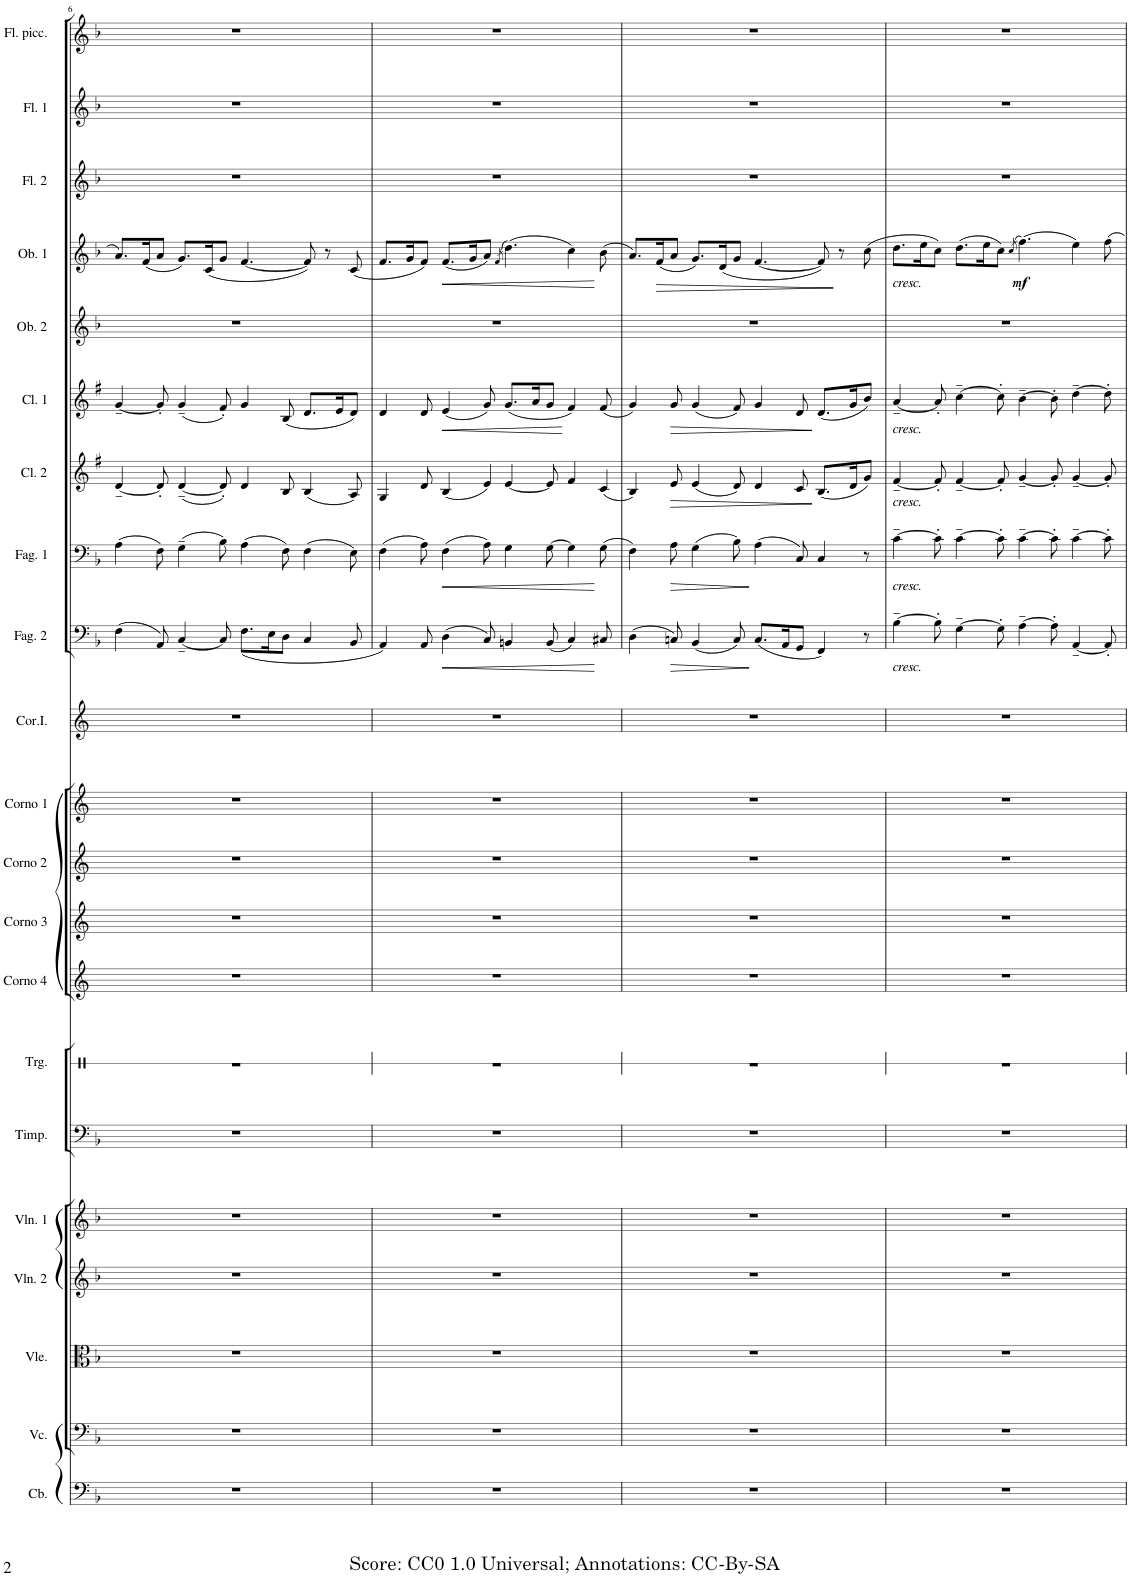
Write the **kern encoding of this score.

**kern	**kern	**kern	**kern	**kern	**kern	**kern	**kern	**kern	**kern	**kern	**kern	**kern	**dynam	**kern	**dynam	**kern	**dynam	**kern	**dynam	**kern	**kern	**dynam	**kern	**kern	**kern
*part21	*part20	*part19	*part18	*part17	*part16	*part15	*part14	*part13	*part12	*part11	*part10	*part9	*part9	*part8	*part8	*part7	*part7	*part6	*part6	*part5	*part4	*part4	*part3	*part2	*part1
*staff21	*staff20	*staff19	*staff18	*staff17	*staff16	*staff15	*staff14	*staff13	*staff12	*staff11	*staff10	*staff9	*staff9	*staff8	*staff8	*staff7	*staff7	*staff6	*staff6	*staff5	*staff4	*staff4	*staff3	*staff2	*staff1
*I"Contrabassi	*I"Violoncelli	*I"Viole	*I"Violini 2	*I"Violini  1	*I"Timpani	*I"Triangolo	*I"Corno in F 4	*I"Corno in F 3	*I"Corno in F 2	*I"Corno in F 1	*I"Corno Inglese	*I"Fagotto 2	*	*I"Fagotto 1	*	*I"Bb Clarinetto 2	*	*I"Bb Clarinetto 1	*	*I"Oboe 2	*I"Oboe 1	*	*I"Flauto 2	*I"Flauto 1	*I"Flauto Piccolo
*I'Cb.	*I'Vc.	*I'Vle.	*I'Vln. 2	*I'Vln. 1	*I'Timp.	*I'Trg.	*I'Corno 4	*I'Corno 3	*I'Corno 2	*I'Corno 1	*I'Cor.I.	*I'Fag. 2	*	*I'Fag. 1	*	*I'Cl. 2	*	*I'Cl. 1	*	*I'Ob. 2	*I'Ob. 1	*	*I'Fl. 2	*I'Fl. 1	*I'Fl. picc.
!!LO:PB:g=z
*clefF4	*clefF4	*clefC3	*clefG2	*clefG2	*clefF4	*clefX	*clefG2	*clefG2	*clefG2	*clefG2	*clefG2	*clefF4	*	*clefF4	*	*clefG2	*	*clefG2	*	*clefG2	*clefG2	*	*clefG2	*clefG2	*clefG2
*Trd7c12	*	*	*	*	*	*	*Trd4c7	*Trd4c7	*Trd4c7	*Trd4c7	*Trd4c7	*	*	*	*	*Trd1c2	*	*Trd1c2	*	*	*	*	*	*	*Trd-7c-12
*k[b-]	*k[b-]	*k[b-]	*k[b-]	*k[b-]	*k[b-]	*k[]	*k[]	*k[]	*k[]	*k[]	*k[]	*k[b-]	*	*k[b-]	*	*k[f#]	*	*k[f#]	*	*k[b-]	*k[b-]	*	*k[b-]	*k[b-]	*k[b-]
*M12/8	*M12/8	*M12/8	*M12/8	*M12/8	*M12/8	*M12/8	*M12/8	*M12/8	*M12/8	*M12/8	*M12/8	*M12/8	*	*M12/8	*	*M12/8	*	*M12/8	*	*M12/8	*M12/8	*	*M12/8	*M12/8	*M12/8
=6	=6	=6	=6	=6	=6	=6	=6	=6	=6	=6	=6	=6	=6	=6	=6	=6	=6	=6	=6	=6	=6	=6	=6	=6	=6
1.r	1.r	1.r	1.r	1.r	1.r	1.r	1.r	1.r	1.r	1.r	1.r	(4F\	.	(4A\	.	[<4d~/	.	[4g~/	.	1.r	8.a/L	.	1.r	1.r	1.r
.	.	.	.	.	.	.	.	.	.	.	.	.	.	.	.	.	.	.	.	.	(16f/K	.	.	.	.
.	.	.	.	.	.	.	.	.	.	.	.	8AA/)	.	8F\)	.	8d'/]	.	8g'/]	.	.	8a/J	.	.	.	.
.	.	.	.	.	.	.	.	.	.	.	.	[4C~/	.	(>4G~>\	.	([<4d~/	.	(4g~/	.	.	8.g/L)	.	.	.	.
.	.	.	.	.	.	.	.	.	.	.	.	.	.	.	.	.	.	.	.	.	(16c/K	.	.	.	.
.	.	.	.	.	.	.	.	.	.	.	.	8C/]	.	8B-\)	.	8d'/])	.	8f#'/)	.	.	8g/J	.	.	.	.
.	.	.	.	.	.	.	.	.	.	.	.	(<8.F\L	.	(4A\	.	4d/	.	4g/	.	.	[4.f/	.	.	.	.
.	.	.	.	.	.	.	.	.	.	.	.	16E\K	.	.	.	.	.	.	.	.	.	.	.	.	.
.	.	.	.	.	.	.	.	.	.	.	.	8D\J	.	8F\)	.	8B/	.	(8B/	.	.	.	.	.	.	.
.	.	.	.	.	.	.	.	.	.	.	.	4C/	.	(4F\	.	(4B/	.	8.d/L	.	.	8f/])	.	.	.	.
.	.	.	.	.	.	.	.	.	.	.	.	.	.	.	.	.	.	.	.	.	8r	.	.	.	.
.	.	.	.	.	.	.	.	.	.	.	.	.	.	.	.	.	.	16e/K	.	.	.	.	.	.	.
.	.	.	.	.	.	.	.	.	.	.	.	8BB-/	.	8E\)	.	8A/)	.	8d/J)	.	.	(8c/	.	.	.	.
=7	=7	=7	=7	=7	=7	=7	=7	=7	=7	=7	=7	=7	=7	=7	=7	=7	=7	=7	=7	=7	=7	=7	=7	=7	=7
1.r	1.r	1.r	1.r	1.r	1.r	1.r	1.r	1.r	1.r	1.r	1.r	4AA/)	.	(4F\	.	4G/	.	4d/	.	1.r	8.f/L	.	1.r	1.r	1.r
.	.	.	.	.	.	.	.	.	.	.	.	.	.	.	.	.	.	.	.	.	16g/K	.	.	.	.
.	.	.	.	.	.	.	.	.	.	.	.	8AA/	.	8A\)	.	8d/	.	8d/	.	.	8f/J)	.	.	.	.
!	!	!	!	!	!	!	!	!	!	!	!	!	!LO:HP:b	!	!LO:HP:b	!	!	!	!LO:HP:b	!	!	!LO:HP:b	!	!	!
.	.	.	.	.	.	.	.	.	.	.	.	(4D\	<	(4F\	<	(4B/	.	(4e/	<	.	(8.f/L	<	.	.	.
.	.	.	.	.	.	.	.	.	.	.	.	.	.	.	.	.	.	.	.	.	16g/K	.	.	.	.
.	.	.	.	.	.	.	.	.	.	.	.	8C/)	.	8A\)	.	8e/)	.	8g/)	.	.	8a/J)	.	.	.	.
.	.	.	.	.	.	.	.	.	.	.	.	.	.	.	.	.	.	.	.	.	(>8qf/	.	.	.	.
.	.	.	.	.	.	.	.	.	.	.	.	4BBn/	.	4G\	.	[4e/	.	(8.g/L	.	.	(4.dd\)	.	.	.	.
.	.	.	.	.	.	.	.	.	.	.	.	.	.	.	.	.	.	16a/K	.	.	.	.	.	.	.
.	.	.	.	.	.	.	.	.	.	.	.	(8BB/	.	[8G\	.	8e/]	.	8g/J	.	.	.	.	.	.	.
.	.	.	.	.	.	.	.	.	.	.	.	4C/)	.	4G\]	.	4f#/	.	4f#/)	[	.	4cc\)	.	.	.	.
.	.	.	.	.	.	.	.	.	.	.	.	8C#X/	[	(8G\	[	(8c/	.	(8f#/	.	.	(8b-\	[	.	.	.
=8	=8	=8	=8	=8	=8	=8	=8	=8	=8	=8	=8	=8	=8	=8	=8	=8	=8	=8	=8	=8	=8	=8	=8	=8	=8
1.r	1.r	1.r	1.r	1.r	1.r	1.r	1.r	1.r	1.r	1.r	1.r	(4D\	.	4F\)	.	4B/)	.	4g/)	.	1.r	8.a/L)	.	1.r	1.r	1.r
!	!	!	!	!	!	!	!	!	!	!	!	!	!	!	!	!	!	!	!	!	!	!LO:HP:b	!	!	!
.	.	.	.	.	.	.	.	.	.	.	.	.	.	.	.	.	.	.	.	.	(16f/K	>	.	.	.
!	!	!	!	!	!	!	!	!	!	!	!	!	!LO:HP:b	!	!LO:HP:b	!	!LO:HP:b	!	!LO:HP:b	!	!	!	!	!	!
.	.	.	.	.	.	.	.	.	.	.	.	8Cn/)	>	8A\	>	8e/	>	8g/	>	.	8a/J	.	.	.	.
.	.	.	.	.	.	.	.	.	.	.	.	(4BB-/	.	(4G\	.	(4e/	.	(4g/	.	.	8.g/L)	.	.	.	.
.	.	.	.	.	.	.	.	.	.	.	.	.	.	.	.	.	.	.	.	.	(16d/K	.	.	.	.
.	.	.	.	.	.	.	.	.	.	.	.	8C/)	.	8B-\)	.	8d/)	.	8f#/)	.	.	8g/J	.	.	.	.
.	.	.	.	.	.	.	.	.	.	.	.	(8.C/L	]	(4A\	]	4d/	.	4g/	.	.	[4.f/	.	.	.	.
.	.	.	.	.	.	.	.	.	.	.	.	16AA/K	.	.	.	.	.	.	.	.	.	.	.	.	.
.	.	.	.	.	.	.	.	.	.	.	.	8GG/J	.	8C/)	.	8c/	.	8d/	.	.	.	.	.	.	.
.	.	.	.	.	.	.	.	.	.	.	.	4FF/)	.	4C/	.	(8.B/L	]	(8.d/L	]	.	8f/])	.	.	.	.
.	.	.	.	.	.	.	.	.	.	.	.	.	.	.	.	.	.	.	.	.	8r	]	.	.	.
.	.	.	.	.	.	.	.	.	.	.	.	.	.	.	.	16d/K	.	16g/K	.	.	.	.	.	.	.
.	.	.	.	.	.	.	.	.	.	.	.	8r	.	8r	.	8g/J)	.	8b/J)	.	.	(8cc\	.	.	.	.
=9	=9	=9	=9	=9	=9	=9	=9	=9	=9	=9	=9	=9	=9	=9	=9	=9	=9	=9	=9	=9	=9	=9	=9	=9	=9
!	!	!	!	!	!	!	!	!	!	!	!	!	!	!	!	!	!	!	!	!	!LO:TX:b:i:t=cresc.	!	!	!	!
!	!	!	!	!	!	!	!	!	!	!	!	!	!	!	!	!	!	!LO:TX:b:i:t=cresc.	!	!	!	!	!	!	!
!	!	!	!	!	!	!	!	!	!	!	!	!	!	!	!	!LO:TX:b:i:t=cresc.	!	!	!	!	!	!	!	!	!
!	!	!	!	!	!	!	!	!	!	!	!	!	!	!LO:TX:b:i:t=cresc.	!	!	!	!	!	!	!	!	!	!	!
!	!	!	!	!	!	!	!	!	!	!	!	!LO:TX:b:i:t=cresc.	!	!	!	!	!	!	!	!	!	!	!	!	!
1.r	1.r	1.r	1.r	1.r	1.r	1.r	1.r	1.r	1.r	1.r	1.r	[4B-~\	.	[4c~\	.	[4f#~/	.	[4a~/	.	1.r	8.dd\L	.	1.r	1.r	1.r
.	.	.	.	.	.	.	.	.	.	.	.	.	.	.	.	.	.	.	.	.	16ee\K	.	.	.	.
.	.	.	.	.	.	.	.	.	.	.	.	8B-'\]	.	8c'\]	.	8f#'/]	.	8a'/]	.	.	8cc\J)	.	.	.	.
.	.	.	.	.	.	.	.	.	.	.	.	[4G~\	.	[4c~\	.	[4f#~/	.	[4cc~\	.	.	(8.dd\L	.	.	.	.
.	.	.	.	.	.	.	.	.	.	.	.	.	.	.	.	.	.	.	.	.	16ee\K	.	.	.	.
.	.	.	.	.	.	.	.	.	.	.	.	8G'\]	.	8c'\]	.	8f#'/]	.	8cc'\]	.	.	8cc\J)	.	.	.	.
.	.	.	.	.	.	.	.	.	.	.	.	.	.	.	.	.	.	.	.	.	(>8qcc/	.	.	.	.
!	!	!	!	!	!	!	!	!	!	!	!	!	!	!	!	!	!	!	!	!	!	!LO:DY:b	!	!	!
.	.	.	.	.	.	.	.	.	.	.	.	[4A~\	.	[4c~\	.	[4g~/	.	[4b~\	.	.	(4.ff\)	mf	.	.	.
.	.	.	.	.	.	.	.	.	.	.	.	8A'\]	.	8c'\]	.	8g'/]	.	8b'\]	.	.	.	.	.	.	.
.	.	.	.	.	.	.	.	.	.	.	.	[4AA~/	.	[4c~\	.	[4g~/	.	[4dd~\	.	.	4ee\)	.	.	.	.
.	.	.	.	.	.	.	.	.	.	.	.	8AA'/]	.	8c'\]	.	8g'/]	.	8dd'\]	.	.	8ff\	.	.	.	.
=	=	=	=	=	=	=	=	=	=	=	=	=	=	=	=	=	=	=	=	=	=	=	=	=	=
*-	*-	*-	*-	*-	*-	*-	*-	*-	*-	*-	*-	*-	*-	*-	*-	*-	*-	*-	*-	*-	*-	*-	*-	*-	*-
